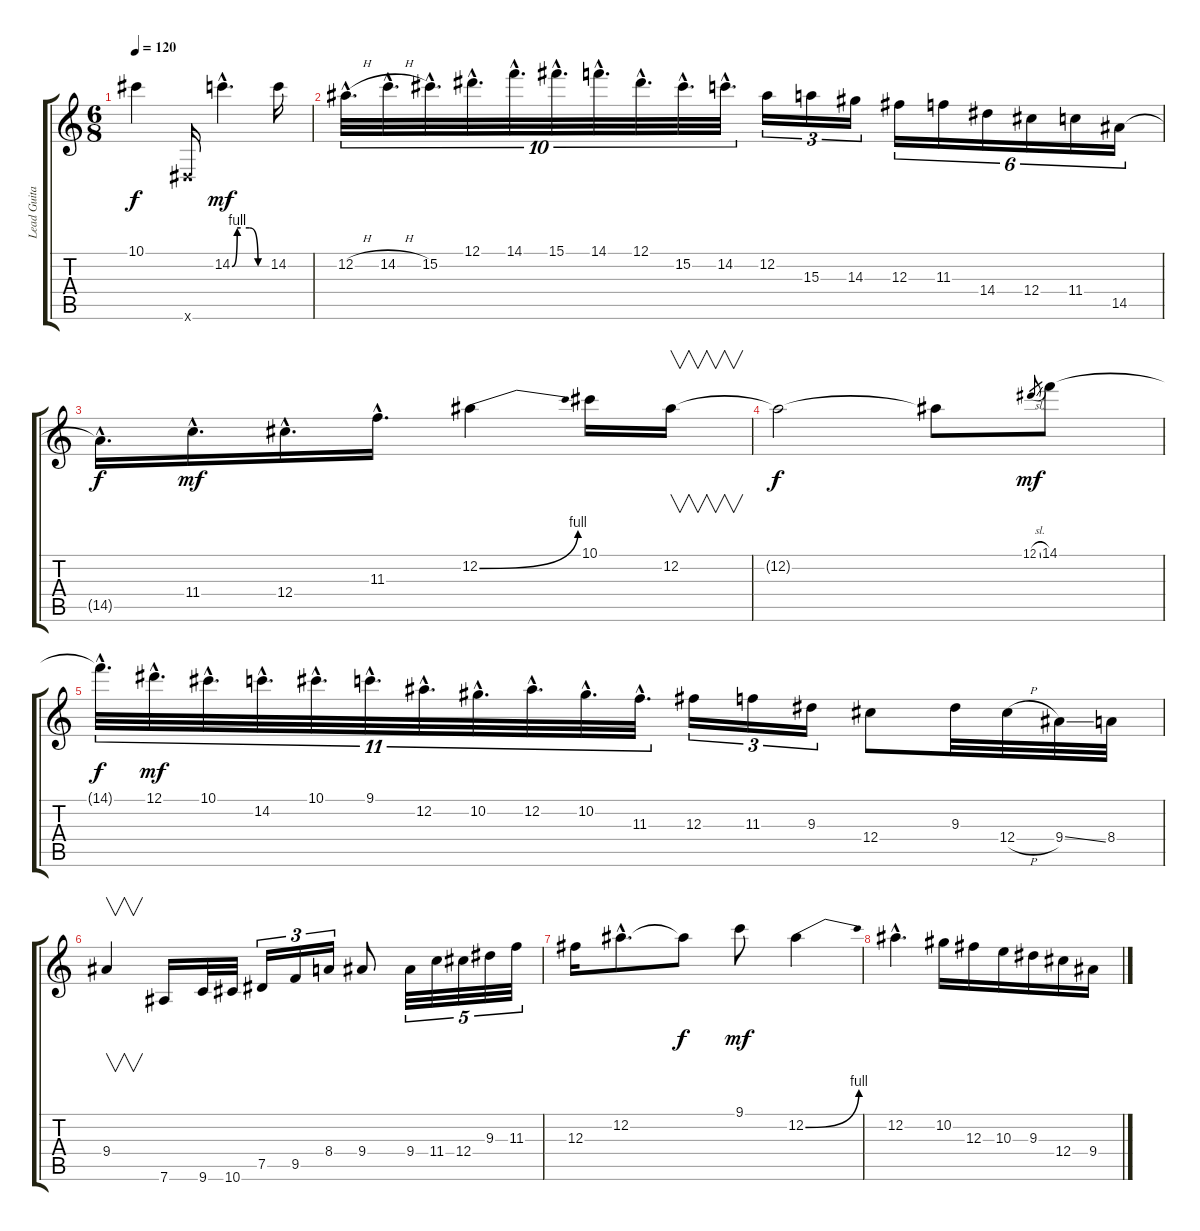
\track ("Lead Guitar" "Lead Guita") {instrument overdrivenguitar}
\staff {score tabs}
\tuning (Eb4 Bb3 Gb3 Db3 Ab2 Eb2) {hide}
\ts (6 8)
\tempo 120
\clef g2
\ks c
10.1{t}.4{dy f} 0.6{x}.16 14.2{be (custom 0 0 9 4 15 4 30 4 45 0 60 0) hac}.4{d dy mf} 14.2.16 |
12.2{h hac}.32{d tu (10 8)} 14.2{h hac}.32{d tu (10 8)} 15.2{hac}.32{d tu (10 8)} 12.1{hac}.32{d tu (10 8)} 14.1{hac}.32{d tu (10 8)} 15.1{hac}.32{d tu (10 8)} 14.1{hac}.32{d tu (10 8)} 12.1{hac}.32{d tu (10 8)} 15.2{hac}.32{d tu (10 8)} 14.2{hac}.32{d tu (10 8)} 12.2.16{tu (3 2)} 15.3.16{tu (3 2)} 14.3.16{tu (3 2)} 12.3.16{tu (6 4)} 11.3.16{tu (6 4)} 14.4.16{tu (6 4)} 12.4.16{tu (6 4)} 11.4.16{tu (6 4)} 14.5.16{tu (6 4)} |
14.5{hac t}.16{d dy f} 11.4{hac}.16{d dy mf} 12.4{hac}.16{d} 11.3{hac}.16{d} 12.2{be (bend 0 0 60 4)}.4 10.1.16 12.2.16{v} |
12.2{t}.2{dy f} 12.2{t}.8 12.1{sl}.8{gr dy mf} 14.1.8 |
14.1{hac t}.32{d tu (11 8) dy f} 12.1{hac}.32{d tu (11 8) dy mf} 10.1{hac}.32{d tu (11 8)} 14.2{hac}.32{d tu (11 8)} 10.1{hac}.32{d tu (11 8)} 9.1{hac}.32{d tu (11 8)} 12.2{hac}.32{d tu (11 8)} 10.2{hac}.32{d tu (11 8)} 12.2{hac}.32{d tu (11 8)} 10.2{hac}.32{d tu (11 8)} 11.3{hac}.32{d tu (11 8)} 12.3.16{tu (3 2)} 11.3.16{tu (3 2)} 9.3.16{tu (3 2)} 12.4.8 9.3.32 12.4{h}.32 9.4{ss}.32 8.4.32 |
9.4.4{v} 7.6.16 9.6.32 10.6.32 7.5.16{tu (3 2)} 9.5.16{tu (3 2)} 8.4.16{tu (3 2)} 9.4.8 9.4.32{tu (5 4)} 11.4.32{tu (5 4)} 12.4.32{tu (5 4)} 9.3.32{tu (5 4)} 11.3.32{tu (5 4)} |
12.3.16 12.2{hac}.8{d} 12.2{t}.8{dy f} 9.1.8{dy mf} 12.2{be (bend 0 0 60 4)}.4 |
12.2{hac}.4{d} 10.2.16 12.3.16 10.3.16 9.3.16 12.4.16 9.4.16
